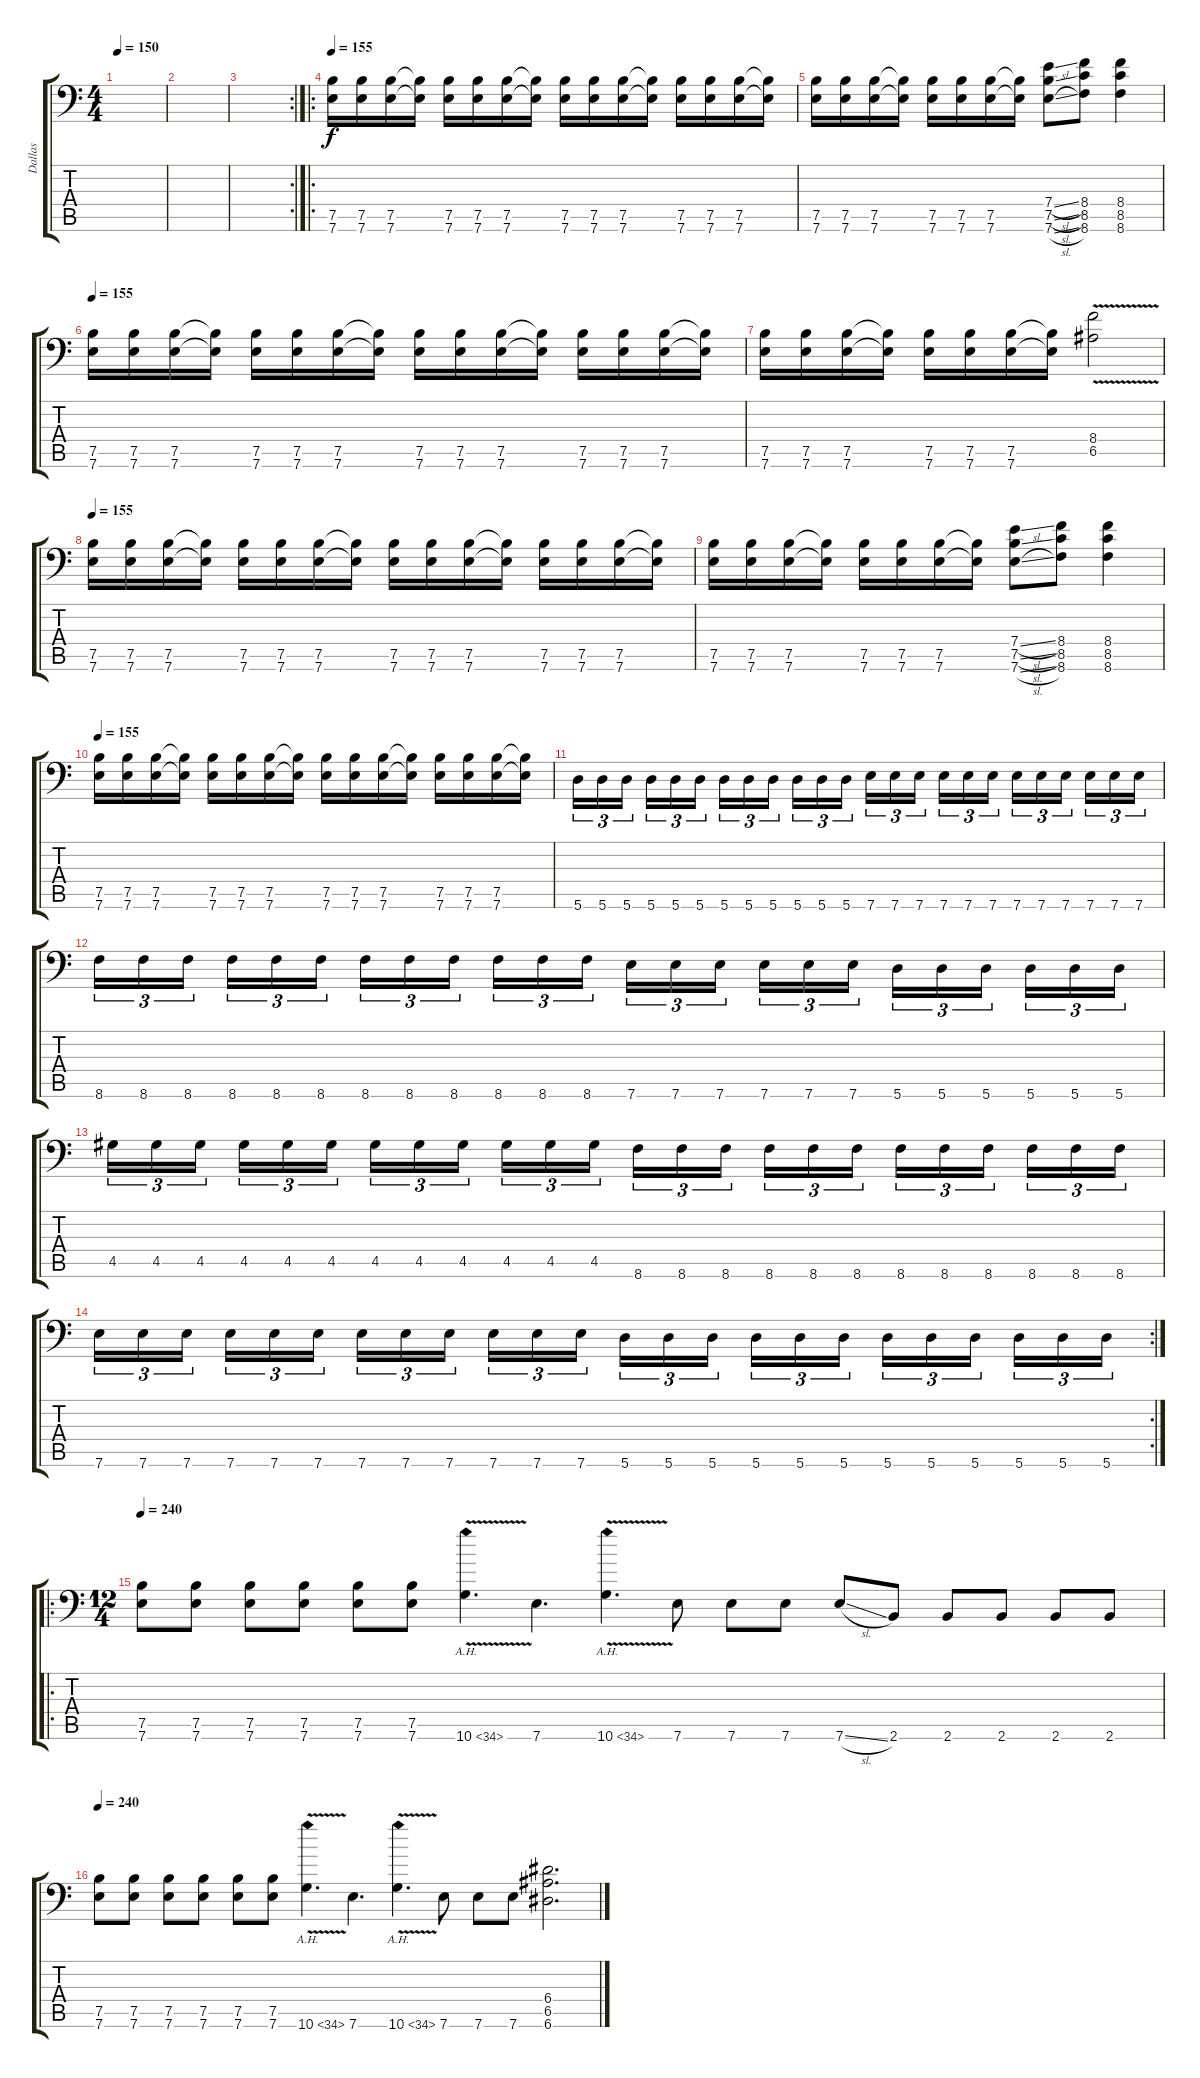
\track ("Dallas" "Dallas") {instrument distortionguitar}
\staff {score tabs}
\tuning (B3 Gb3 D3 A2 E2 A1) {hide}
\ts (4 4)
\tempo 150
\clef f4
\ks c
|
|
\rc 2
|
\ro
\tempo 155
(7.5 7.6).16 (7.5 7.6).16 (7.5 7.6).16 (7.5{t} 7.6{t}).16 (7.5 7.6).16 (7.5 7.6).16 (7.5 7.6).16 (7.5{t} 7.6{t}).16 (7.5 7.6).16 (7.5 7.6).16 (7.5 7.6).16 (7.5{t} 7.6{t}).16 (7.5 7.6).16 (7.5 7.6).16 (7.5 7.6).16 (7.5{t} 7.6{t}).16 |
(7.5 7.6).16 (7.5 7.6).16 (7.5 7.6).16 (7.5{t} 7.6{t}).16 (7.5 7.6).16 (7.5 7.6).16 (7.5 7.6).16 (7.5{t} 7.6{t}).16 (7.4{sl} 7.5{sl} 7.6{sl}).8 (8.4 8.5 8.6).8 (8.4 8.5 8.6).4 |
\tempo 155
(7.5 7.6).16 (7.5 7.6).16 (7.5 7.6).16 (7.5{t} 7.6{t}).16 (7.5 7.6).16 (7.5 7.6).16 (7.5 7.6).16 (7.5{t} 7.6{t}).16 (7.5 7.6).16 (7.5 7.6).16 (7.5 7.6).16 (7.5{t} 7.6{t}).16 (7.5 7.6).16 (7.5 7.6).16 (7.5 7.6).16 (7.5{t} 7.6{t}).16 |
(7.5 7.6).16 (7.5 7.6).16 (7.5 7.6).16 (7.5{t} 7.6{t}).16 (7.5 7.6).16 (7.5 7.6).16 (7.5 7.6).16 (7.5{t} 7.6{t}).16 (8.4{v} 6.5{v}).2 |
\tempo 155
(7.5 7.6).16 (7.5 7.6).16 (7.5 7.6).16 (7.5{t} 7.6{t}).16 (7.5 7.6).16 (7.5 7.6).16 (7.5 7.6).16 (7.5{t} 7.6{t}).16 (7.5 7.6).16 (7.5 7.6).16 (7.5 7.6).16 (7.5{t} 7.6{t}).16 (7.5 7.6).16 (7.5 7.6).16 (7.5 7.6).16 (7.5{t} 7.6{t}).16 |
(7.5 7.6).16 (7.5 7.6).16 (7.5 7.6).16 (7.5{t} 7.6{t}).16 (7.5 7.6).16 (7.5 7.6).16 (7.5 7.6).16 (7.5{t} 7.6{t}).16 (7.4{sl} 7.5{sl} 7.6{sl}).8 (8.4 8.5 8.6).8 (8.4 8.5 8.6).4 |
\tempo 155
(7.5 7.6).16 (7.5 7.6).16 (7.5 7.6).16 (7.5{t} 7.6{t}).16 (7.5 7.6).16 (7.5 7.6).16 (7.5 7.6).16 (7.5{t} 7.6{t}).16 (7.5 7.6).16 (7.5 7.6).16 (7.5 7.6).16 (7.5{t} 7.6{t}).16 (7.5 7.6).16 (7.5 7.6).16 (7.5 7.6).16 (7.5{t} 7.6{t}).16 |
5.6.16{tu (3 2)} 5.6.16{tu (3 2)} 5.6.16{tu (3 2) beam splitsecondary} 5.6.16{tu (3 2)} 5.6.16{tu (3 2)} 5.6.16{tu (3 2)} 5.6.16{tu (3 2)} 5.6.16{tu (3 2)} 5.6.16{tu (3 2) beam splitsecondary} 5.6.16{tu (3 2)} 5.6.16{tu (3 2)} 5.6.16{tu (3 2)} 7.6.16{tu (3 2)} 7.6.16{tu (3 2)} 7.6.16{tu (3 2) beam splitsecondary} 7.6.16{tu (3 2)} 7.6.16{tu (3 2)} 7.6.16{tu (3 2)} 7.6.16{tu (3 2)} 7.6.16{tu (3 2)} 7.6.16{tu (3 2) beam splitsecondary} 7.6.16{tu (3 2)} 7.6.16{tu (3 2)} 7.6.16{tu (3 2)} |
8.6.16{tu (3 2)} 8.6.16{tu (3 2)} 8.6.16{tu (3 2) beam splitsecondary} 8.6.16{tu (3 2)} 8.6.16{tu (3 2)} 8.6.16{tu (3 2)} 8.6.16{tu (3 2)} 8.6.16{tu (3 2)} 8.6.16{tu (3 2) beam splitsecondary} 8.6.16{tu (3 2)} 8.6.16{tu (3 2)} 8.6.16{tu (3 2)} 7.6.16{tu (3 2)} 7.6.16{tu (3 2)} 7.6.16{tu (3 2) beam splitsecondary} 7.6.16{tu (3 2)} 7.6.16{tu (3 2)} 7.6.16{tu (3 2)} 5.6.16{tu (3 2)} 5.6.16{tu (3 2)} 5.6.16{tu (3 2) beam splitsecondary} 5.6.16{tu (3 2)} 5.6.16{tu (3 2)} 5.6.16{tu (3 2)} |
4.5.16{tu (3 2)} 4.5.16{tu (3 2)} 4.5.16{tu (3 2) beam splitsecondary} 4.5.16{tu (3 2)} 4.5.16{tu (3 2)} 4.5.16{tu (3 2)} 4.5.16{tu (3 2)} 4.5.16{tu (3 2)} 4.5.16{tu (3 2) beam splitsecondary} 4.5.16{tu (3 2)} 4.5.16{tu (3 2)} 4.5.16{tu (3 2)} 8.6.16{tu (3 2)} 8.6.16{tu (3 2)} 8.6.16{tu (3 2) beam splitsecondary} 8.6.16{tu (3 2)} 8.6.16{tu (3 2)} 8.6.16{tu (3 2)} 8.6.16{tu (3 2)} 8.6.16{tu (3 2)} 8.6.16{tu (3 2) beam splitsecondary} 8.6.16{tu (3 2)} 8.6.16{tu (3 2)} 8.6.16{tu (3 2)} |
\rc 2
7.6.16{tu (3 2)} 7.6.16{tu (3 2)} 7.6.16{tu (3 2) beam splitsecondary} 7.6.16{tu (3 2)} 7.6.16{tu (3 2)} 7.6.16{tu (3 2)} 7.6.16{tu (3 2)} 7.6.16{tu (3 2)} 7.6.16{tu (3 2) beam splitsecondary} 7.6.16{tu (3 2)} 7.6.16{tu (3 2)} 7.6.16{tu (3 2)} 5.6.16{tu (3 2)} 5.6.16{tu (3 2)} 5.6.16{tu (3 2) beam splitsecondary} 5.6.16{tu (3 2)} 5.6.16{tu (3 2)} 5.6.16{tu (3 2)} 5.6.16{tu (3 2)} 5.6.16{tu (3 2)} 5.6.16{tu (3 2) beam splitsecondary} 5.6.16{tu (3 2)} 5.6.16{tu (3 2)} 5.6.16{tu (3 2)} |
\ro
\ts (12 4)
\tempo 240
(7.5 7.6).8 (7.5 7.6).8 (7.5 7.6).8 (7.5 7.6).8 (7.5 7.6).8 (7.5 7.6).8 10.6{ah 24 v}.4{d} 7.6.4{d} 10.6{ah 24 v}.4{d} 7.6.8 7.6.8 7.6.8 7.6{sl}.8 2.6.8 2.6.8 2.6.8 2.6.8 2.6.8 |
\tempo 240
(7.5 7.6).8 (7.5 7.6).8 (7.5 7.6).8 (7.5 7.6).8 (7.5 7.6).8 (7.5 7.6).8 10.6{ah 24 v}.4{d} 7.6.4{d} 10.6{ah 24 v}.4{d} 7.6.8 7.6.8 7.6.8 (6.4 6.5 6.6).2{d}
